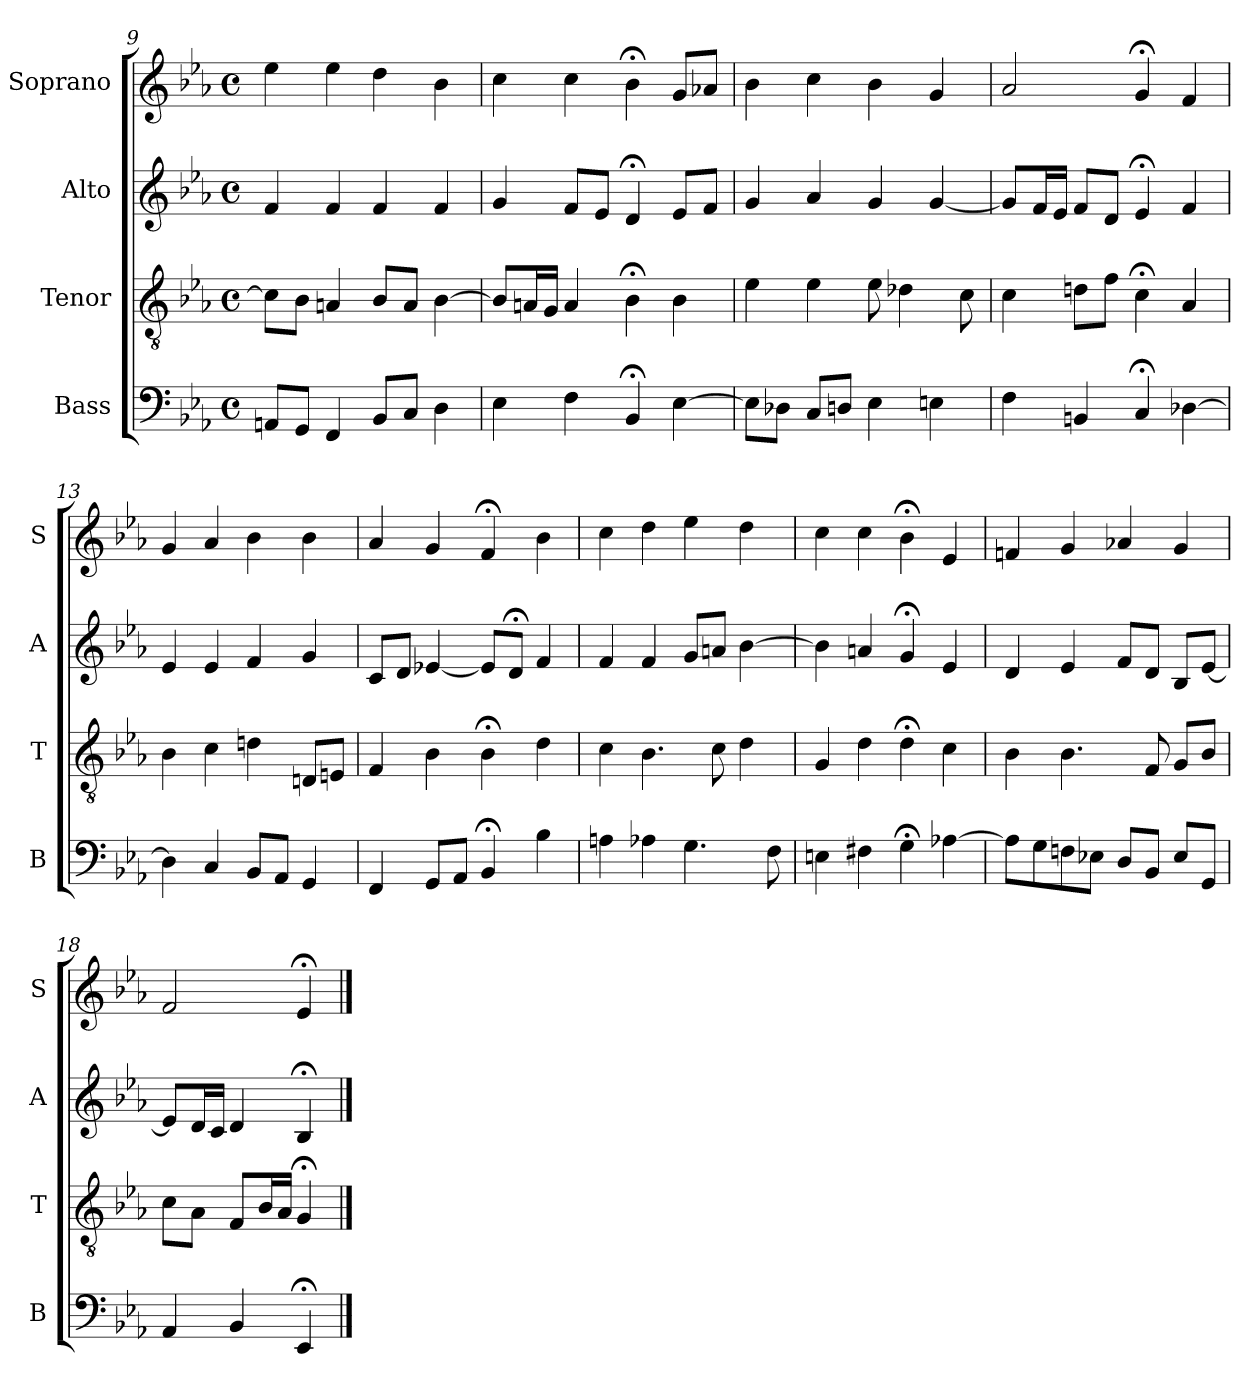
**kern	**kern	**kern	**kern
*part4	*part3	*part2	*part1
*staff4	*staff3	*staff2	*staff1
*I"Bass	*I"Tenor	*I"Alto	*I"Soprano
*I'B	*I'T	*I'A	*I'S
*clefF4	*clefGv2	*clefG2	*clefG2
*k[b-e-a-]	*k[b-e-a-]	*k[b-e-a-]	*k[b-e-a-]
*E-:	*E-:	*E-:	*E-:
*M4/4	*M4/4	*M4/4	*M4/4
*met(c)	*met(c)	*met(c)	*met(c)
=9	=9	=9	=9
8AAnL	8ciL]	4f	4ee-
8GGJ	8B-J	.	.
4FF	4An	4f	4ee-
8BB-L	8B-L	4f	4dd
8CJ	8AJ	.	.
4D	[4B-	4f	4b-
=10	=10	=10	=10
4E-	8B-L]	4g	4cc
.	16AnL	.	.
.	16GJJ	.	.
4F	4A	8fL	4cc
.	.	8e-J	.
4BB-;<	4B-;<	4d;<	4b-;<
[4E-	4B-	8e-L	8gL
.	.	8fJ	8a-XJ
=11	=11	=11	=11
8E-L]	4e-	4g	4b-
8D-XJ	.	.	.
8CL	4e-	4a-	4cc
8DnJ	.	.	.
4E-	8e-	4g	4b-
.	4d-X	.	.
4En	.	[4g	4g
.	8c	.	.
=12	=12	=12	=12
4F	4c	8gL]	2a-
.	.	16fL	.
.	.	16e-JJ	.
4BBn	8dnL	8fL	.
.	8fJ	8dJ	.
4C;<	4c;<	4e-;<	4g;<
[4D-X	4A-	4f	4f
=13	=13	=13	=13
4D-]	4B-	4e-	4g
4C	4c	4e-	4a-
8BB-L	4dn	4f	4b-
8AA-J	.	.	.
4GG	8DnL	4g	4b-
.	8EnJ	.	.
=14	=14	=14	=14
4FF	4F	8cL	4a-
.	.	8dJ	.
8GGL	4B-	[4e-X	4g
8AA-J	.	.	.
4BB-;<	4B-;<	8e-L]	4f;<
.	.	8d;<J	.
4B-	4d	4f	4b-
=15	=15	=15	=15
4An	4c	4f	4cc
4A-X	4.B-	4f	4dd
4.G	.	8gL	4ee-
.	8c	8anJ	.
.	4d	[4b-	4dd
8F	.	.	.
=16	=16	=16	=16
4En	4G	4b-]	4cc
4F#X	4d	4an	4cc
4G;<	4d;<	4g;<	4b-;<
[4A-X	4c	4e-	4e-
=17	=17	=17	=17
8A-L]	4B-	4d	4fn
8G	.	.	.
8Fn	4.B-	4e-	4g
8E-XJ	.	.	.
8DL	.	8fL	4a-X
8BB-J	8F	8dJ	.
8E-L	8GL	8B-L	4g
8GGJ	8B-J	[8e-J	.
=18	=18	=18	=18
4AA-	8cL	8e-L]	2f
.	8A-J	16dL	.
.	.	16cJJ	.
4BB-	8FL	4d	.
.	16B-L	.	.
.	16A-JJ	.	.
4EE-;<	4G;<	4B-;<	4e-;<
==	==	==	==
*-	*-	*-	*-
